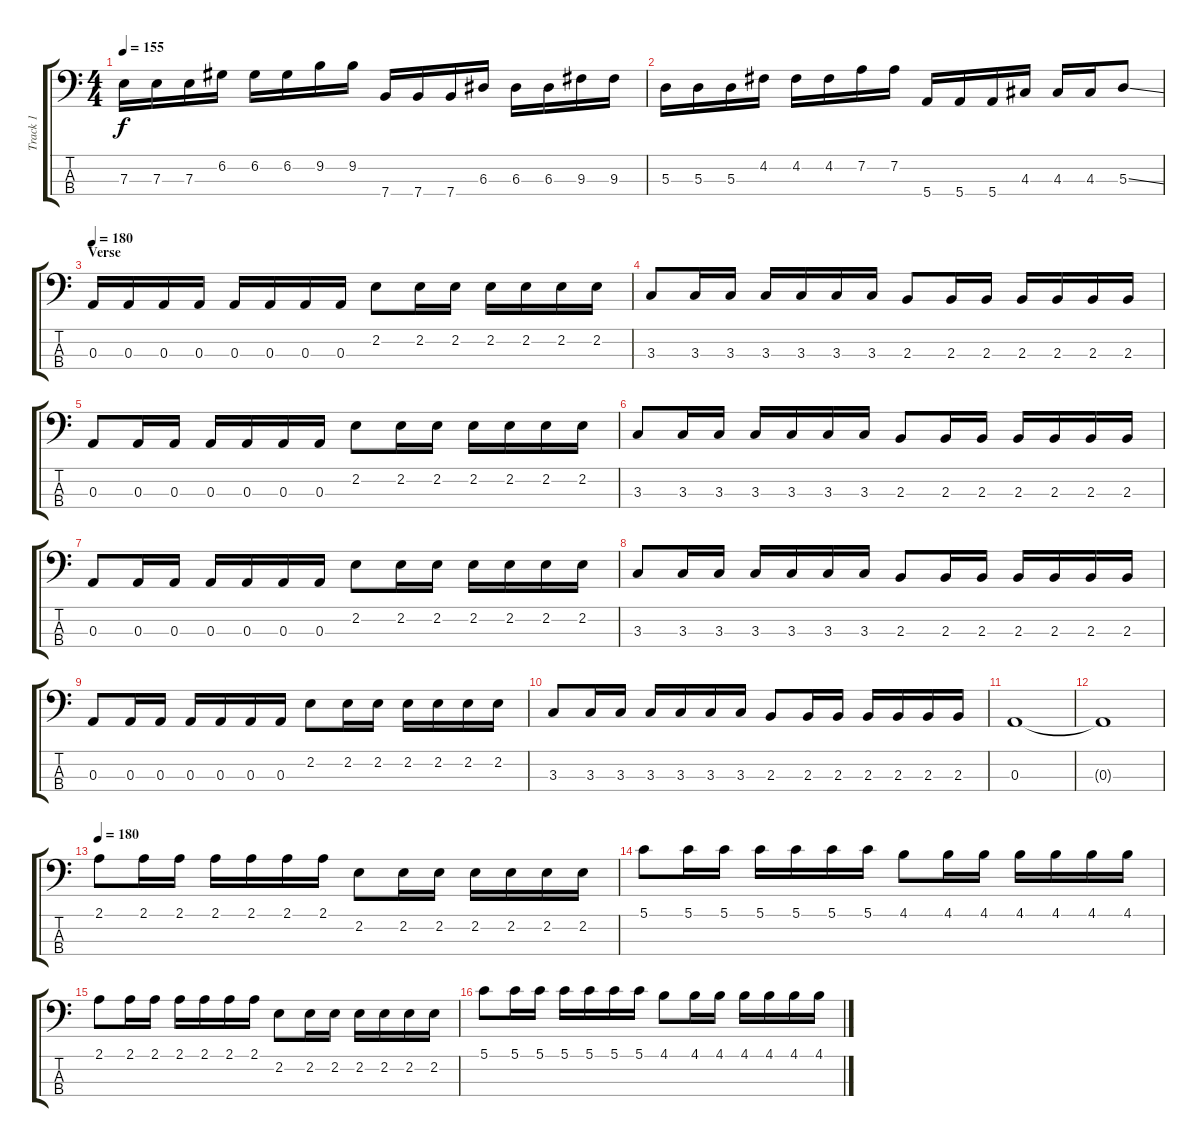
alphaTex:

\track ("Track 1" "Track 1") {instrument electricbasspick}
\staff {score tabs}
\tuning (G2 D2 A1 E1) {hide}
\ts (4 4)
\tempo 155
\clef f4
\ks c
7.3.16{dy f} 7.3.16 7.3.16 6.2.16 6.2.16 6.2.16 9.2.16 9.2.16 7.4.16 7.4.16 7.4.16 6.3.16 6.3.16 6.3.16 9.3.16 9.3.16 |
5.3.16 5.3.16 5.3.16 4.2.16 4.2.16 4.2.16 7.2.16 7.2.16 5.4.16 5.4.16 5.4.16 4.3.16 4.3.16 4.3.16 5.3{ss}.8 |
\section ("" "Verse")
\tempo 180
0.3.16 0.3.16 0.3.16 0.3.16 0.3.16 0.3.16 0.3.16 0.3.16 2.2.8 2.2.16 2.2.16 2.2.16 2.2.16 2.2.16 2.2.16 |
3.3.8 3.3.16 3.3.16 3.3.16 3.3.16 3.3.16 3.3.16 2.3.8 2.3.16 2.3.16 2.3.16 2.3.16 2.3.16 2.3.16 |
0.3.8 0.3.16 0.3.16 0.3.16 0.3.16 0.3.16 0.3.16 2.2.8 2.2.16 2.2.16 2.2.16 2.2.16 2.2.16 2.2.16 |
3.3.8 3.3.16 3.3.16 3.3.16 3.3.16 3.3.16 3.3.16 2.3.8 2.3.16 2.3.16 2.3.16 2.3.16 2.3.16 2.3.16 |
0.3.8 0.3.16 0.3.16 0.3.16 0.3.16 0.3.16 0.3.16 2.2.8 2.2.16 2.2.16 2.2.16 2.2.16 2.2.16 2.2.16 |
3.3.8 3.3.16 3.3.16 3.3.16 3.3.16 3.3.16 3.3.16 2.3.8 2.3.16 2.3.16 2.3.16 2.3.16 2.3.16 2.3.16 |
0.3.8 0.3.16 0.3.16 0.3.16 0.3.16 0.3.16 0.3.16 2.2.8 2.2.16 2.2.16 2.2.16 2.2.16 2.2.16 2.2.16 |
3.3.8 3.3.16 3.3.16 3.3.16 3.3.16 3.3.16 3.3.16 2.3.8 2.3.16 2.3.16 2.3.16 2.3.16 2.3.16 2.3.16 |
0.3.1 |
0.3{t}.1 |
\tempo 180
2.1.8 2.1.16 2.1.16 2.1.16 2.1.16 2.1.16 2.1.16 2.2.8 2.2.16 2.2.16 2.2.16 2.2.16 2.2.16 2.2.16 |
5.1.8 5.1.16 5.1.16 5.1.16 5.1.16 5.1.16 5.1.16 4.1.8 4.1.16 4.1.16 4.1.16 4.1.16 4.1.16 4.1.16 |
2.1.8 2.1.16 2.1.16 2.1.16 2.1.16 2.1.16 2.1.16 2.2.8 2.2.16 2.2.16 2.2.16 2.2.16 2.2.16 2.2.16 |
5.1.8 5.1.16 5.1.16 5.1.16 5.1.16 5.1.16 5.1.16 4.1.8 4.1.16 4.1.16 4.1.16 4.1.16 4.1.16 4.1.16
